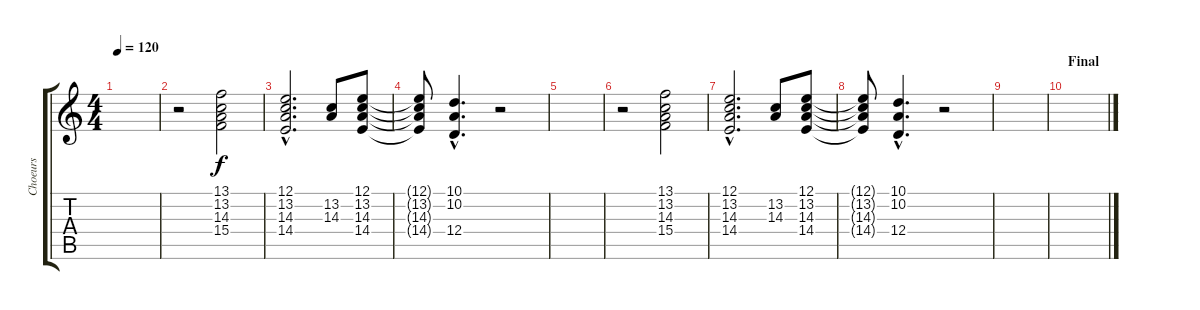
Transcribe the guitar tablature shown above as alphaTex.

\track ("Choeurs" "Choeurs") {instrument lead6voice}
\staff {score tabs}
\tuning (E4 B3 G3 D3 A2 E2) {hide}
\ts (4 4)
\tempo 120
\clef g2
\ks c
|
r.2 (13.1 13.2 14.3 15.4).2 |
(12.1{hac} 13.2{hac} 14.3{hac} 14.4{hac}).2{d} (13.2 14.3).8 (12.1 13.2 14.3 14.4).8 |
(12.1{t} 13.2{t} 14.3{t} 14.4{t}).8 (10.1{hac} 10.2{hac} 12.4{hac}).4{d} r.2 |
|
r.2 (13.1 13.2 14.3 15.4).2 |
(12.1{hac} 13.2{hac} 14.3{hac} 14.4{hac}).2{d} (13.2 14.3).8 (12.1 13.2 14.3 14.4).8 |
(12.1{t} 13.2{t} 14.3{t} 14.4{t}).8 (10.1{hac} 10.2{hac} 12.4{hac}).4{d} r.2 |
|
\section ("" "Final")
